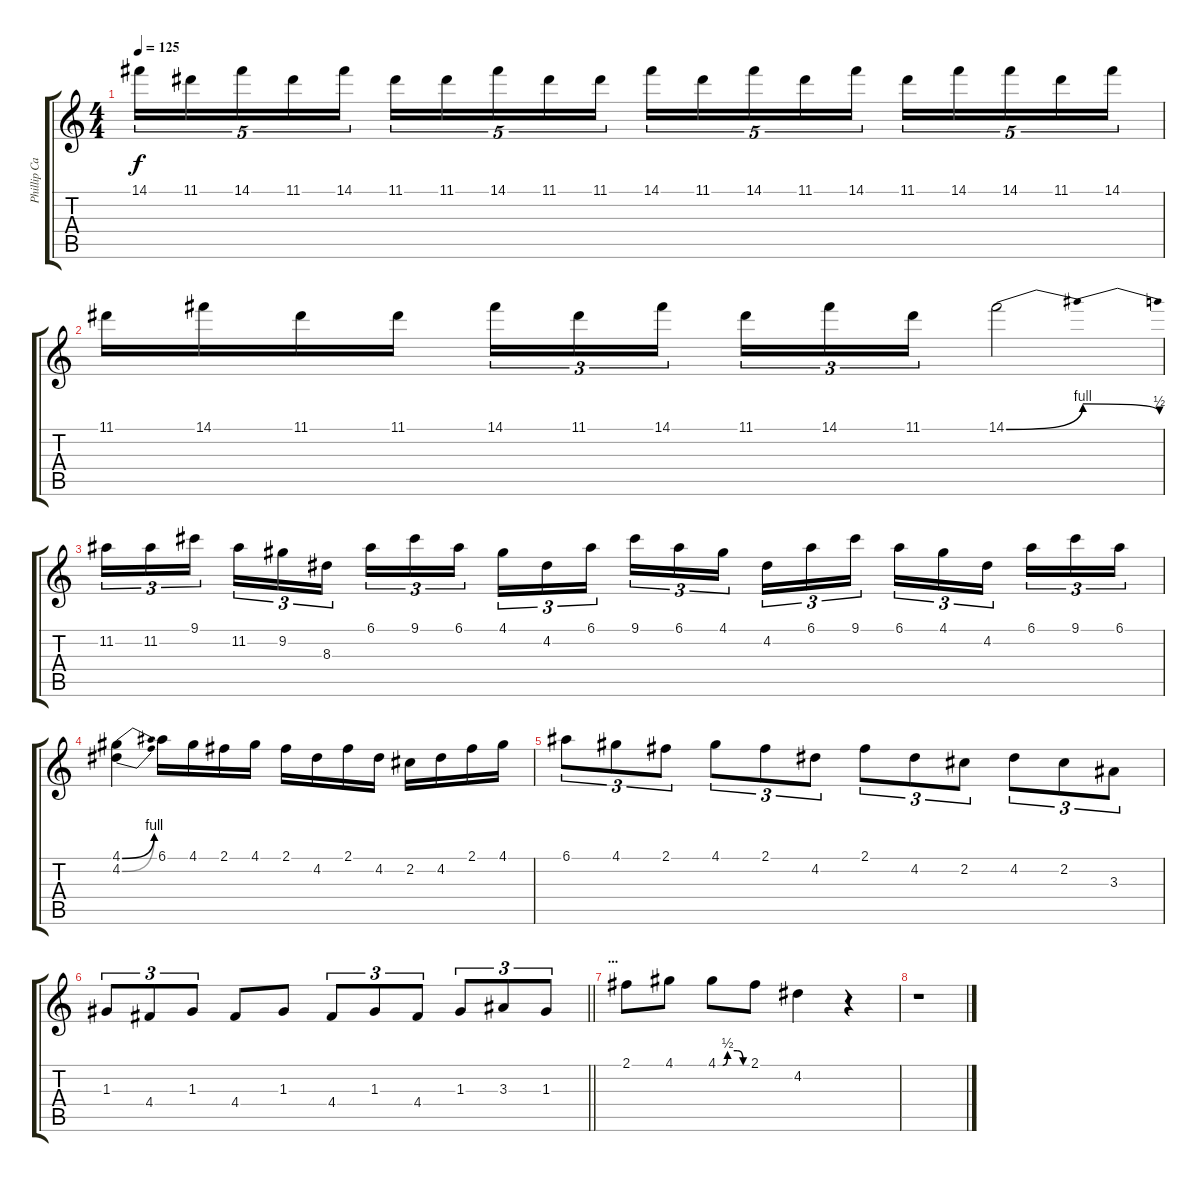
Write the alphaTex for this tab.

\track ("Phillip Campbell (lead)" "Phillip Ca") {instrument overdrivenguitar}
\staff {score tabs}
\tuning (E4 B3 G3 D3 A2 E2) {hide}
\ts (4 4)
\tempo 125
\clef g2
\ks c
14.1.16{tu (5 4) dy f} 11.1.16{tu (5 4)} 14.1.16{tu (5 4)} 11.1.16{tu (5 4)} 14.1.16{tu (5 4)} 11.1.16{tu (5 4)} 11.1.16{tu (5 4)} 14.1.16{tu (5 4)} 11.1.16{tu (5 4)} 11.1.16{tu (5 4)} 14.1.16{tu (5 4)} 11.1.16{tu (5 4)} 14.1.16{tu (5 4)} 11.1.16{tu (5 4)} 14.1.16{tu (5 4)} 11.1.16{tu (5 4)} 14.1.16{tu (5 4)} 14.1.16{tu (5 4)} 11.1.16{tu (5 4)} 14.1.16{tu (5 4)} |
11.1.16 14.1.16 11.1.16 11.1.16 14.1.16{tu (3 2)} 11.1.16{tu (3 2)} 14.1.16{tu (3 2) beam splitsecondary} 11.1.16{tu (3 2)} 14.1.16{tu (3 2)} 11.1.16{tu (3 2)} 14.1{be (bendrelease 0 0 22 4 45 4 60 2)}.2 |
11.2.16{tu (3 2)} 11.2.16{tu (3 2)} 9.1.16{tu (3 2) beam splitsecondary} 11.2.16{tu (3 2)} 9.2.16{tu (3 2)} 8.3.16{tu (3 2)} 6.1.16{tu (3 2)} 9.1.16{tu (3 2)} 6.1.16{tu (3 2) beam splitsecondary} 4.1.16{tu (3 2)} 4.2.16{tu (3 2)} 6.1.16{tu (3 2)} 9.1.16{tu (3 2)} 6.1.16{tu (3 2)} 4.1.16{tu (3 2) beam splitsecondary} 4.2.16{tu (3 2)} 6.1.16{tu (3 2)} 9.1.16{tu (3 2)} 6.1.16{tu (3 2)} 4.1.16{tu (3 2)} 4.2.16{tu (3 2) beam splitsecondary} 6.1.16{tu (3 2)} 9.1.16{tu (3 2)} 6.1.16{tu (3 2)} |
(4.1{be (bend 0 0 60 4)} 4.2{be (bend 0 0 60 4)}).4{volume 1} 6.1.16 4.1.16 2.1.16 4.1.16 2.1.16 4.2.16 2.1.16 4.2.16 2.2.16 4.2.16 2.1.16 4.1.16 |
6.1.8{tu (3 2)} 4.1.8{tu (3 2)} 2.1.8{tu (3 2)} 4.1.8{tu (3 2)} 2.1.8{tu (3 2)} 4.2.8{tu (3 2)} 2.1.8{tu (3 2)} 4.2.8{tu (3 2)} 2.2.8{tu (3 2)} 4.2.8{tu (3 2)} 2.2.8{tu (3 2)} 3.3.8{tu (3 2)} |
\barLineRight lightlight
1.3.8{tu (3 2)} 4.4.8{tu (3 2) volume 0} 1.3.8{tu (3 2)} 4.4.8 1.3.8 4.4.8{tu (3 2)} 1.3.8{tu (3 2)} 4.4.8{tu (3 2)} 1.3.8{tu (3 2)} 3.3.8{tu (3 2)} 1.3.8{tu (3 2)} |
\section ("" "...")
2.1.8 4.1.8 4.1{be (custom 0 0 10 0 20 2 40 2 52 0 60 0)}.8 2.1.8 4.2.4 r.4 |
r.1
